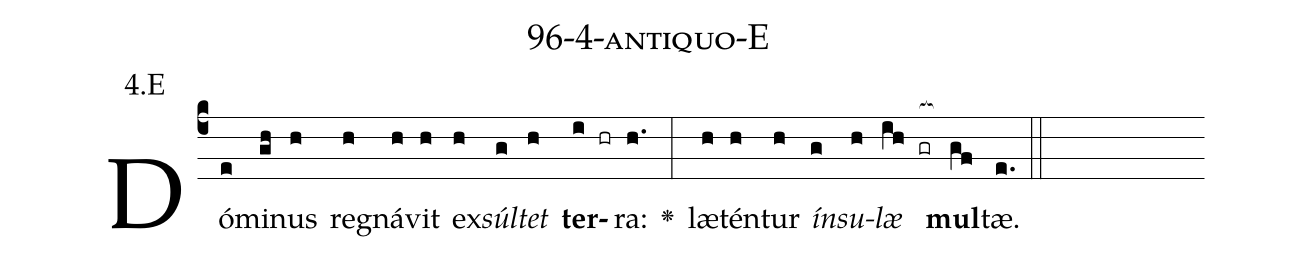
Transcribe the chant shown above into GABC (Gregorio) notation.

name: 96-4-antiquo-E;
annotation: 4.E;
%%
(c4)Dó(e)mi(gh)nus(h) re(h)gná(h)vit(h) ex(h)<i>súl</i>(g)<i>tet</i>(h) <b>ter</b>(i hr)ra:(h.) <v>\greheightstar</v>(:) læ(h)tén(h)tur(h) <i>ín</i>(g)<i>su</i>(h)<i>læ</i>(ih gr[ocb:1{]) <b>mul</b>(gf[ocb:0}])tæ.(e.) (::)


%E(h) u(g) o(h) u(ih) a(gf) e.(e.) (::)
